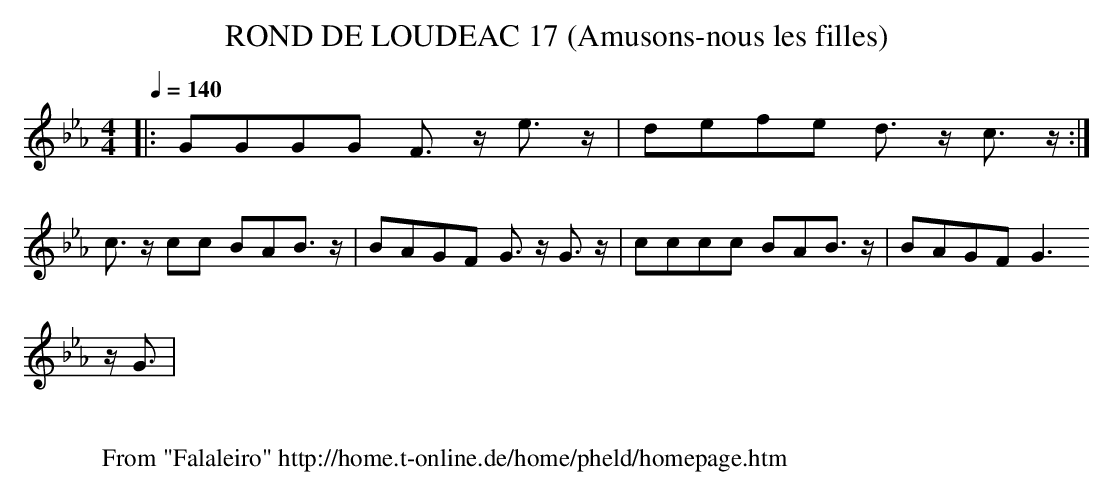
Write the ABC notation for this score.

X:1
T:ROND DE LOUDEAC 17 (Amusons-nous les filles)
M:4/4
L:1/8
Q:1/4=140
K:Eb % 3 flats
|:GGGG F3/2 z/2 e3/2 z/2 |defe d3/2 z/2 c3/2 z/2:|
c3/2 z/2 cc BAB3/2 z/2 |BAGF G3/2 z/2 G3/2 z/2 |cccc BAB3/2 z/2 |BAGF G3
/2 z/2 G3/2|
W:
W: From "Falaleiro" http://home.t-online.de/home/pheld/homepage.htm
